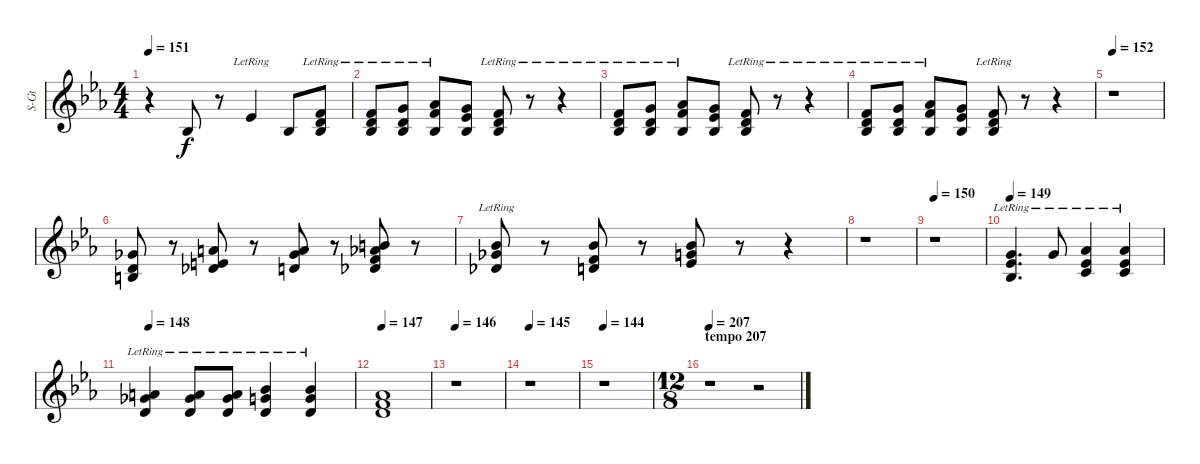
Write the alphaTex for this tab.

\bracketExtendMode groupsimilarinstruments
\otherSystemsTrackNameOrientation horizontal
\track ("Piano (RH) [Print]" "S-Gt") {instrument acousticgrandpiano}
\staff {score}
\tuning (F4 C4 F3 C3 F2 C2)
\displaytranspose 12
\ts (4 4)
\tempo 151
\clef g2
\ks eb
r.4{dy f} 5.5{acc b}.8 r.8 3.4{lr acc b}.4 5.5{acc b}.8 (0.3{lr acc forcenatural} 2.4{acc forcenatural} 5.5{lr acc b}).8 |
(0.3{acc forcenatural} 2.4{acc forcenatural} 5.5{lr acc b}).8 (2.3{acc forcenatural} 2.4{acc forcenatural} 5.5{lr acc b}).8 (0.3{lr acc forcenatural} 8.4{acc b} 5.5{acc b}).8 (2.3{acc forcenatural} 3.4{acc b} 5.5{acc b}).8 (0.3{acc forcenatural} 2.4{acc forcenatural} 5.5{lr acc b}).8 r.8 r.4 |
(0.3{acc forcenatural} 2.4{acc forcenatural} 5.5{lr acc b}).8 (2.3{acc forcenatural} 2.4{acc forcenatural} 5.5{lr acc b}).8 (0.3{lr acc forcenatural} 8.4{acc b} 5.5{acc b}).8 (2.3{acc forcenatural} 3.4{acc b} 5.5{acc b}).8 (0.3{acc forcenatural} 2.4{acc forcenatural} 5.5{lr acc b}).8 r.8 r.4 |
(0.3{acc forcenatural} 2.4{acc forcenatural} 5.5{lr acc b}).8 (2.3{acc forcenatural} 2.4{acc forcenatural} 5.5{lr acc b}).8 (0.3{lr acc forcenatural} 8.4{acc b} 5.5{acc b}).8 (2.3{acc forcenatural} 3.4{acc b} 5.5{acc b}).8 (0.3{acc forcenatural} 2.4{acc forcenatural} 5.5{lr acc b}).8 r.8 r.4 |
\tempo 152
r.1 |
(1.3{acc b} 2.4{acc forcenatural} 6.5{acc forcenatural}).8 r.8 (4.3{acc forcenatural} 4.4{acc forcenatural} 8.5{acc b}).8 r.8 (4.3{acc forcenatural} 6.4{acc b} 9.5{acc forcenatural}).8 r.8 (6.3{acc forcenatural} 8.4{acc b} 12.5{acc forcenatural} 13.6{acc b}).8 r.8 |
(5.3{lr acc b} 6.4{acc b} 8.5{acc b}).8 r.8 (5.3{acc b} 5.4{acc forcenatural} 9.5{acc forcenatural}).8 r.8 (5.3{acc b} 7.4{acc forcenatural} 10.5{acc b}).8 r.8 r.4 |
r.1 |
\tempo 150
r.1 |
\tempo 149
(2.3{lr acc forcenatural} 3.4{lr acc b} 5.5{acc b}).4{d} 2.3{lr acc forcenatural}.8 (3.3{lr acc b} 3.4{lr acc b} 7.5{acc forcenatural}).4 (3.3{lr acc b} 3.4{lr acc b} 7.5{lr acc forcenatural}).4 |
\tempo 148
(4.3{acc forcenatural} 6.4{lr acc b} 9.5{acc forcenatural}).4 (4.3{lr acc forcenatural} 6.4{lr acc b} 9.5{lr acc forcenatural}).8 (4.3{lr acc forcenatural} 6.4{lr acc b} 9.5{lr acc forcenatural}).8 (5.3{acc b} 7.4{lr acc forcenatural} 9.5{lr acc forcenatural}).4 (5.3{acc b} 7.4{lr acc forcenatural} 9.5{lr acc forcenatural}).4 |
\tempo 147
(3.3{acc b} 5.4{acc forcenatural} 9.5{acc forcenatural}).1 |
\tempo 146
r.1 |
\tempo 145
r.1 |
\tempo 144
r.1 |
\ts (12 8)
\section ("" "tempo 207")
\tempo 207
r.1 r.2
